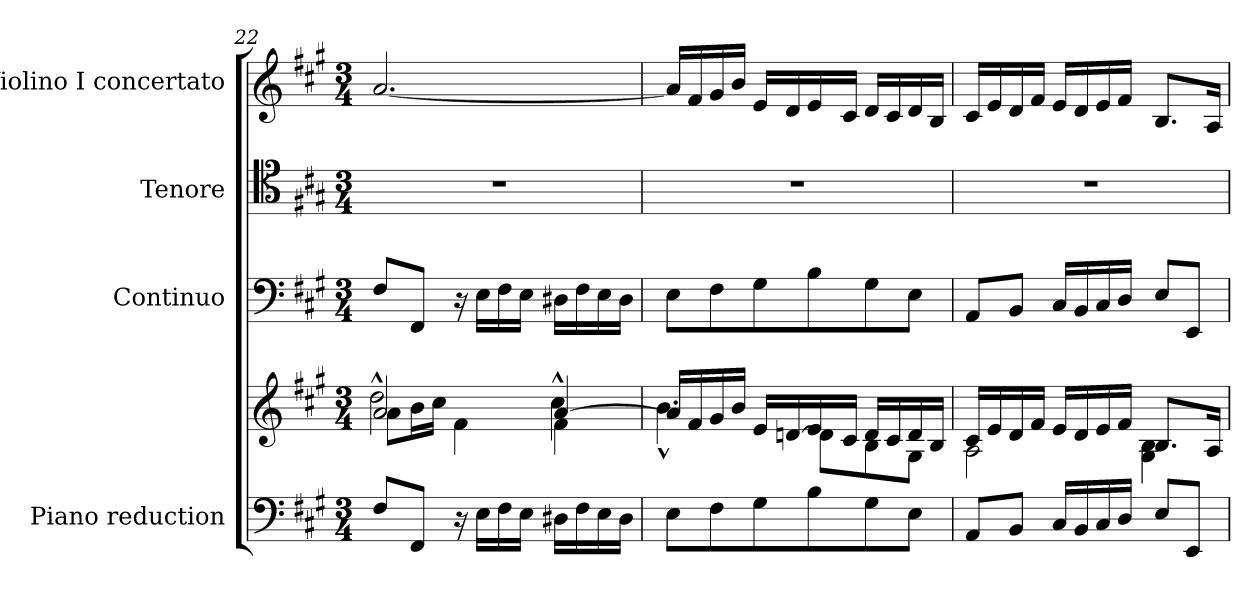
**kern	**kern	**kern	**kern	**kern
*part4	*part4	*part3	*part2	*part1
*staff5	*staff4	*staff3	*staff2	*staff1
*I"Piano reduction	*	*I"Continuo	*I"Tenore	*I"Violino I concertato
*I'Pno	*	*	*	*I'Vln
*clefF4	*clefG2	*clefF4	*clefC4	*clefG2
*k[f#c#g#]	*k[f#c#g#]	*k[f#c#g#]	*k[f#c#g#]	*k[f#c#g#]
*M3/4	*M3/4	*M3/4	*M3/4	*M3/4
=22	=22	=22	=22	=22
*	*^	*	*	*
*	*	*^	*	*	*
8F#/L	2a/	8a\L	2dd^^\	8F#/L	2.r	[2.a/
8FF#/J	.	16b\L	.	8FF#/J	.	.
.	.	16cc#\JJ	.	.	.	.
16r	.	4f#\	.	16r	.	.
16E\LL	.	.	.	16E\LL	.	.
16F#\	.	.	.	16F#\	.	.
16E\JJ	.	.	.	16E\JJ	.	.
16D#X\LL	[<4a/	4f#\	4cc#^^\	16D#X\LL	.	.
16F#\	.	.	.	16F#\	.	.
16E\	.	.	.	16E\	.	.
16D#\JJ	.	.	.	16D#\JJ	.	.
*	*	*v	*v	*	*	*
!!LO:LB:g=z
=23	=23	=23	=23	=23	=23
8E\L	16a/LL]	4.b^^\	8E\L	2.r	16a/LL]
.	16f#/	.	.	.	16f#/
8F#\	16g#/	.	8F#\	.	16g#/
.	16b/JJ	.	.	.	16b/JJ
8G#\	16e/LL	.	8G#\	.	16e/LL
.	[<16dn/	.	.	.	16d/
8B\	16e/	8d\L]	8B\	.	16e/
.	16c#/JJ	.	.	.	16c#/JJ
8G#\	16d/LL	8B\	8G#\	.	16d/LL
.	16c#/	.	.	.	16c#/
8E\J	16d/	8G#\J	8E\J	.	16d/
.	16B/JJ	.	.	.	16B/JJ
=24	=24	=24	=24	=24	=24
8AA/L	16c#/LL	2A\	8AA/L	2.r	16c#/LL
.	16e/	.	.	.	16e/
8BB/J	16d/	.	8BB/J	.	16d/
.	16f#/JJ	.	.	.	16f#/JJ
16C#/LL	16e/LL	.	16C#/LL	.	16e/LL
16BB/	16d/	.	16BB/	.	16d/
16C#/	16e/	.	16C#/	.	16e/
16D/JJ	16f#/JJ	.	16D/JJ	.	16f#/JJ
8E/L	8.B/L	4G#\ 4B\	8E/L	.	8.B/L
8EE/J	.	.	8EE/J	.	.
.	16A/Jk	.	.	.	16A/Jk
*	*v	*v	*	*	*
=	=	=	=	=
*-	*-	*-	*-	*-
